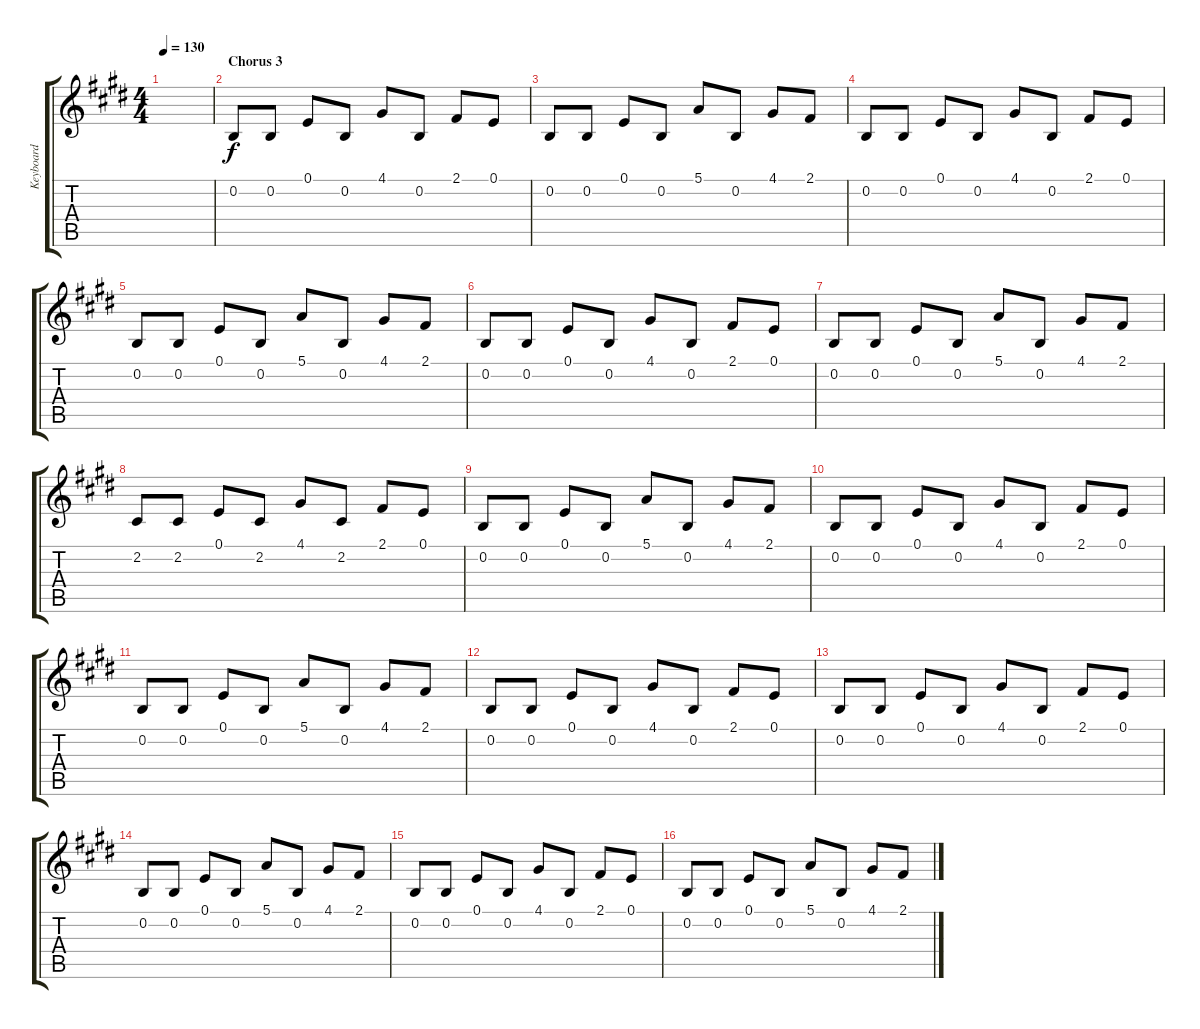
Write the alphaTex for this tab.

\track ("Keyboard" "Keyboard") {instrument vibraphone}
\staff {score tabs}
\tuning (E4 B3 G3 D3 A2 E2) {hide}
\ts (4 4)
\tempo 130
\clef g2
\ks e
|
\section ("" "Chorus 3")
0.2.8 0.2.8 0.1.8 0.2.8 4.1.8 0.2.8 2.1.8 0.1.8 |
0.2.8 0.2.8 0.1.8 0.2.8 5.1.8 0.2.8 4.1.8 2.1.8 |
0.2.8 0.2.8 0.1.8 0.2.8 4.1.8 0.2.8 2.1.8 0.1.8 |
0.2.8 0.2.8 0.1.8 0.2.8 5.1.8 0.2.8 4.1.8 2.1.8 |
0.2.8 0.2.8 0.1.8 0.2.8 4.1.8 0.2.8 2.1.8 0.1.8 |
0.2.8 0.2.8 0.1.8 0.2.8 5.1.8 0.2.8 4.1.8 2.1.8 |
2.2.8 2.2.8 0.1.8 2.2.8 4.1.8 2.2.8 2.1.8 0.1.8 |
0.2.8 0.2.8 0.1.8 0.2.8 5.1.8 0.2.8 4.1.8 2.1.8 |
0.2.8 0.2.8 0.1.8 0.2.8 4.1.8 0.2.8 2.1.8 0.1.8 |
0.2.8 0.2.8 0.1.8 0.2.8 5.1.8 0.2.8 4.1.8 2.1.8 |
0.2.8 0.2.8 0.1.8 0.2.8 4.1.8 0.2.8 2.1.8 0.1.8 |
0.2.8 0.2.8 0.1.8 0.2.8 4.1.8 0.2.8 2.1.8 0.1.8 |
0.2.8 0.2.8 0.1.8 0.2.8 5.1.8 0.2.8 4.1.8 2.1.8 |
0.2.8 0.2.8 0.1.8 0.2.8 4.1.8 0.2.8 2.1.8 0.1.8 |
0.2.8 0.2.8 0.1.8 0.2.8 5.1.8 0.2.8 4.1.8 2.1.8
